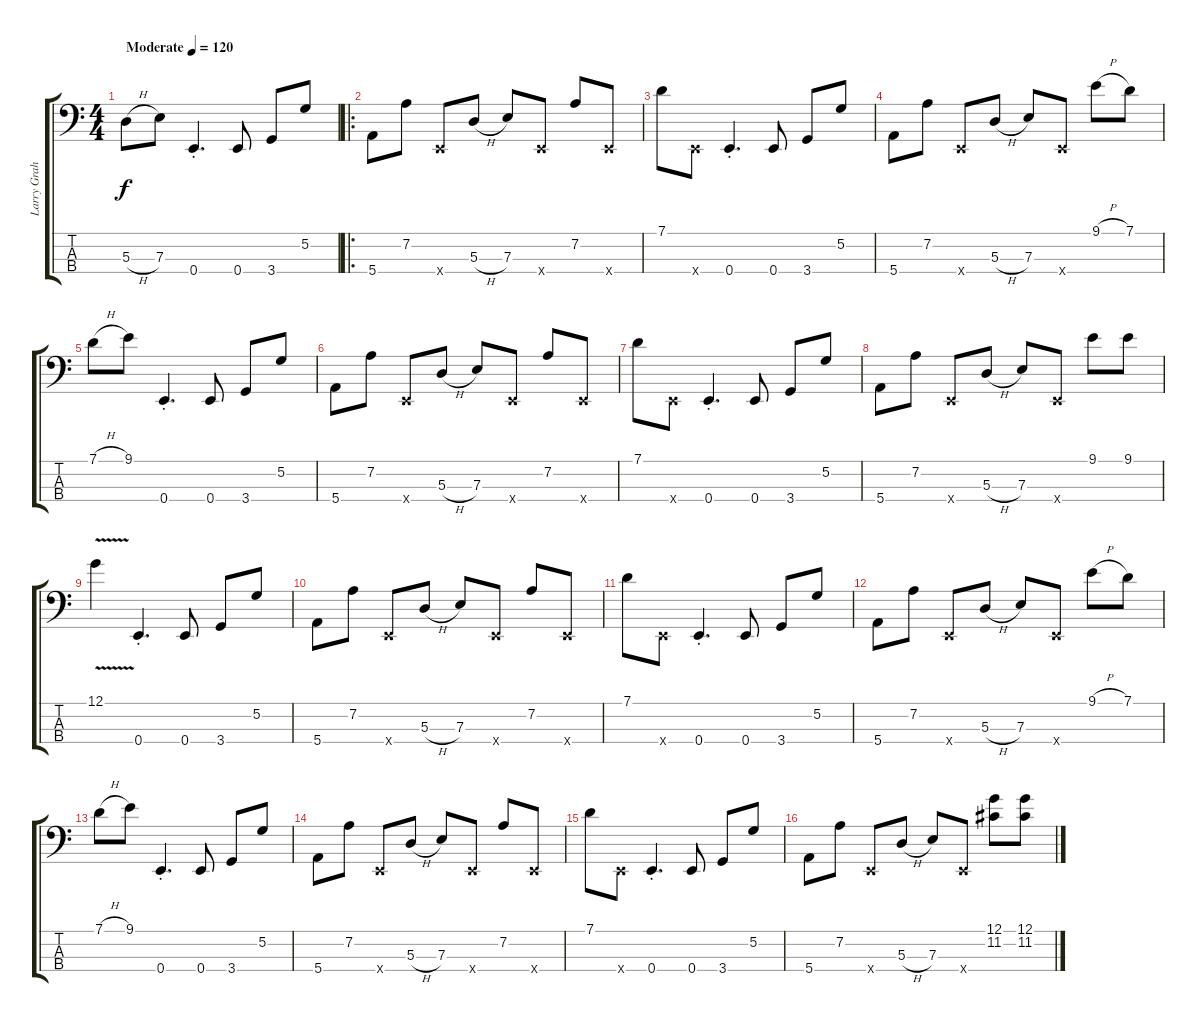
\track ("Larry Graham" "Larry Grah") {instrument slapbass1}
\staff {score tabs}
\tuning (G2 D2 A1 E1) {hide}
\ts (4 4)
\tempo (120 "Moderate")
\clef f4
\ks c
5.3{h}.8{dy f instrument slapbass1} 7.3.8 0.4{st}.4{d} 0.4.8 3.4.8 5.2.8 |
\ro
5.4.8 7.2.8 0.4{x}.8 5.3{h}.8 7.3.8 0.4{x}.8 7.2.8 0.4{x}.8 |
7.1.8 0.4{x}.8 0.4{st}.4{d} 0.4.8 3.4.8 5.2.8 |
5.4.8 7.2.8 0.4{x}.8 5.3{h}.8 7.3.8 0.4{x}.8 9.1{h}.8 7.1.8 |
7.1{h}.8 9.1.8 0.4{st}.4{d} 0.4.8 3.4.8 5.2.8 |
5.4.8 7.2.8 0.4{x}.8 5.3{h}.8 7.3.8 0.4{x}.8 7.2.8 0.4{x}.8 |
7.1.8 0.4{x}.8 0.4{st}.4{d} 0.4.8 3.4.8 5.2.8 |
5.4.8 7.2.8 0.4{x}.8 5.3{h}.8 7.3.8 0.4{x}.8 9.1.8 9.1.8 |
12.1{v}.4 0.4{st}.4{d} 0.4.8 3.4.8 5.2.8 |
5.4.8 7.2.8 0.4{x}.8 5.3{h}.8 7.3.8 0.4{x}.8 7.2.8 0.4{x}.8 |
7.1.8 0.4{x}.8 0.4{st}.4{d} 0.4.8 3.4.8 5.2.8 |
5.4.8 7.2.8 0.4{x}.8 5.3{h}.8 7.3.8 0.4{x}.8 9.1{h}.8 7.1.8 |
7.1{h}.8 9.1.8 0.4{st}.4{d} 0.4.8 3.4.8 5.2.8 |
5.4.8 7.2.8 0.4{x}.8 5.3{h}.8 7.3.8 0.4{x}.8 7.2.8 0.4{x}.8 |
7.1.8 0.4{x}.8 0.4{st}.4{d} 0.4.8 3.4.8 5.2.8 |
5.4.8 7.2.8 0.4{x}.8 5.3{h}.8 7.3.8 0.4{x}.8 (12.1 11.2).8 (12.1 11.2).8
